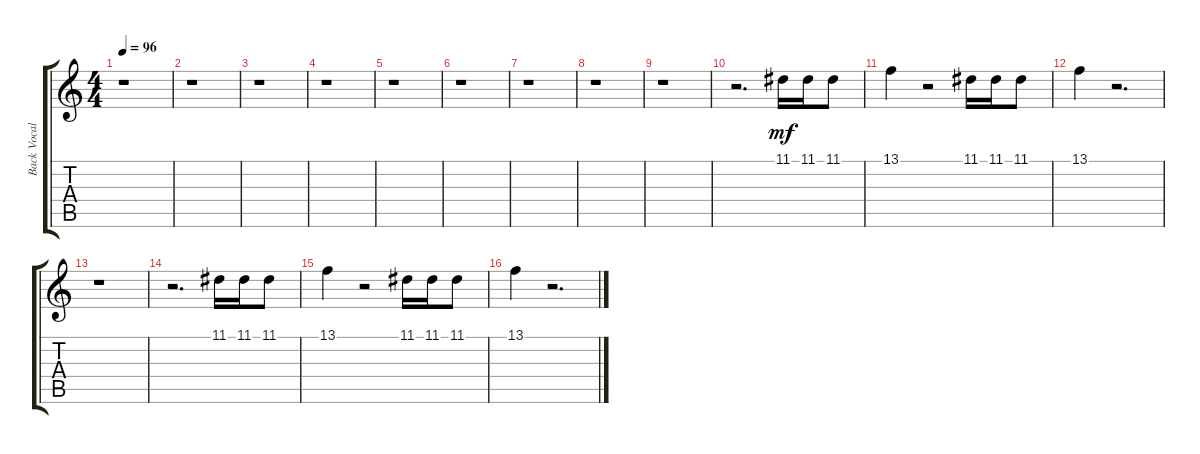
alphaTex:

\track ("Back Vocals" "Back Vocal") {instrument lead2sawtooth}
\staff {score tabs}
\tuning (E4 B3 G3 D3 A2 E2) {hide}
\ts (4 4)
\tempo 96
\clef g2
\ks c
r.1{dy mf} |
r.1 |
r.1 |
r.1 |
r.1 |
r.1 |
r.1 |
r.1 |
r.1 |
r.2{d} 11.1.16 11.1.16 11.1.8 |
13.1.4 r.2 11.1.16 11.1.16 11.1.8 |
13.1.4 r.2{d} |
r.1 |
r.2{d} 11.1.16 11.1.16 11.1.8 |
13.1.4 r.2 11.1.16 11.1.16 11.1.8 |
13.1.4 r.2{d}
